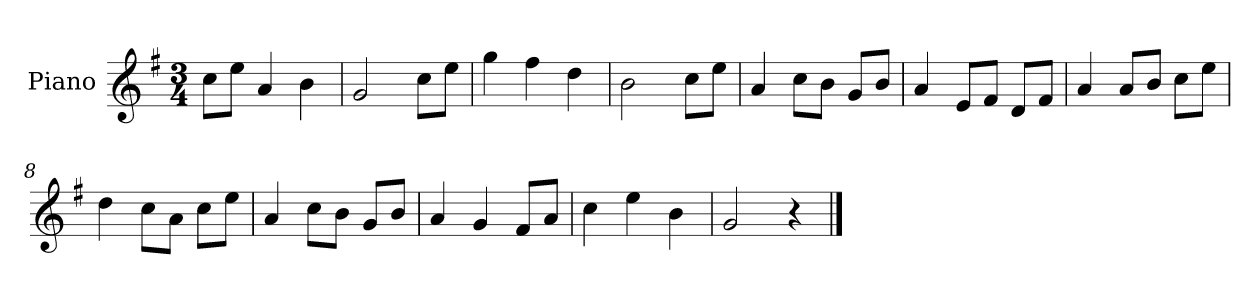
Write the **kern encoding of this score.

**kern
*part1
*staff1
*I"Piano
*I'P-no
*clefG2
*k[f#]
*M3/4
*MM179
=1
8cc\L
8ee\J
4a/
4b\
=2
2g/
8cc\L
8ee\J
=3
4gg\
4ff#\
4dd\
=4
2b\
8cc\L
8ee\J
=5
4a/
8cc\L
8b\J
8g/L
8b/J
=6
4a/
8e/L
8f#/J
8d/L
8f#/J
=7
4a/
8a/L
8b/J
8cc\L
8ee\J
=8
4dd\
8cc\L
8a\J
8cc\L
8ee\J
!!LO:LB:g=z
=9
4a/
8cc\L
8b\J
8g/L
8b/J
=10
4a/
4g/
8f#/L
8a/J
=11
4cc\
4ee\
4b\
=12
2g/
4r
==
*-
